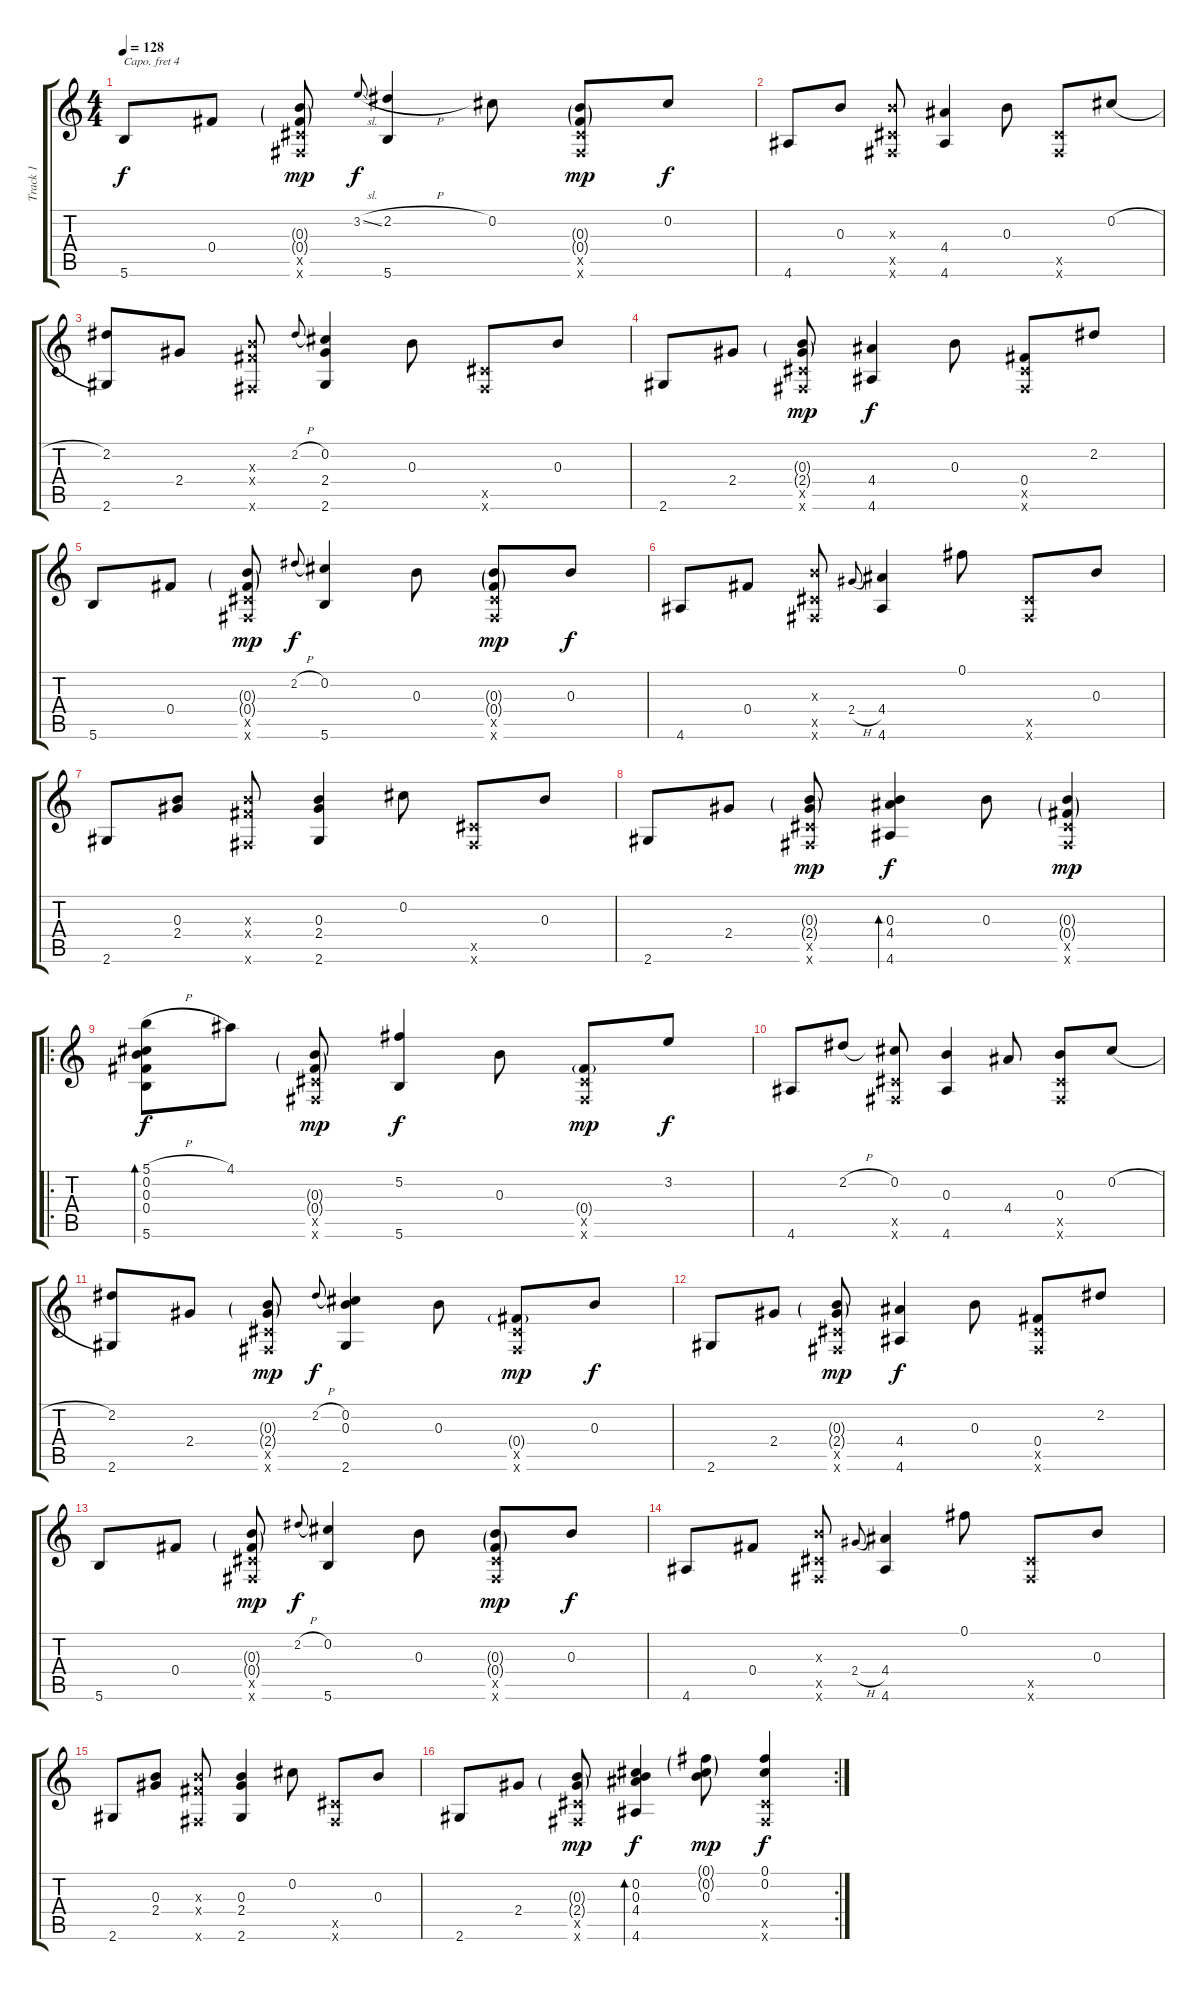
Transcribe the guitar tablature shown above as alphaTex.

\track ("Track 1" "Track 1") {instrument acousticguitarsteel}
\staff {score tabs}
\capo 4
\tuning (D4 A3 G3 D3 A2 D2) {hide}
\ts (4 4)
\tempo 128
\clef g2
\ks c
5.6.8{dy f} 0.4.8 (0.3{g} 0.4{g} 0.5{x} 0.6{x}).8{dy mp} 3.2{sl}.8{gr onbeat dy f} (2.2{h} 5.6).4 0.2.8 (0.3{g} 0.4{g} 0.5{x} 0.6{x}).8{dy mp} 0.2.8{dy f} |
4.6.8 0.3.8 (0.3{x} 0.5{x} 0.6{x}).8 (4.4 4.6).4 0.3.8 (0.5{x} 0.6{x}).8 0.2{h}.8 |
(2.2 2.6).8 2.4.8 (0.3{x} 0.4{x} 0.6{x}).8 2.2{h}.8{gr onbeat} (0.2 2.4 2.6).4 0.3.8 (0.5{x} 0.6{x}).8 0.3.8 |
2.6.8 2.4.8 (0.3{g} 2.4{g} 0.5{x} 0.6{x}).8{dy mp} (4.4 4.6).4{dy f} 0.3.8 (0.4 0.5{x} 0.6{x}).8 2.2.8 |
5.6.8 0.4.8 (0.3{g} 0.4{g} 0.5{x} 0.6{x}).8{dy mp} 2.2{h}.8{gr onbeat dy f} (0.2 5.6).4 0.3.8 (0.3{g} 0.4{g} 0.5{x} 0.6{x}).8{dy mp} 0.3.8{dy f} |
4.6.8 0.4.8 (0.3{x} 0.5{x} 0.6{x}).8 2.4{h}.8{gr onbeat} (4.4 4.6).4 0.1.8 (0.5{x} 0.6{x}).8 0.3.8 |
2.6.8 (0.3 2.4).8 (0.3{x} 0.4{x} 0.6{x}).8 (0.3 2.4 2.6).4 0.2.8 (0.5{x} 0.6{x}).8 0.3.8 |
2.6.8 2.4.8 (0.3{g} 2.4{g} 0.5{x} 0.6{x}).8{dy mp} (0.3 4.4 4.6).4{bd 60 dy f} 0.3.8 (0.3{g} 0.4{g} 0.5{x} 0.6{x}).4{dy mp} |
\ro
(5.1{h} 0.2 0.3 0.4 5.6).8{bd 120 dy f} 4.1.8 (0.3{g} 0.4{g} 0.5{x} 0.6{x}).8{dy mp} (5.2 5.6).4{dy f} 0.3.8 (0.4{g} 0.5{x} 0.6{x}).8{dy mp} 3.2.8{dy f} |
4.6.8 2.2{h}.8 (0.2 0.5{x} 0.6{x}).8 (0.3 4.6).4 4.4.8 (0.3 0.5{x} 0.6{x}).8 0.2{h}.8 |
(2.2 2.6).8 2.4.8 (0.3{g} 2.4{g} 0.5{x} 0.6{x}).8{dy mp} 2.2{h}.8{gr onbeat dy f} (0.2 0.3 2.6).4 0.3.8 (0.4{g} 0.5{x} 0.6{x}).8{dy mp} 0.3.8{dy f} |
2.6.8 2.4.8 (0.3{g} 2.4{g} 0.5{x} 0.6{x}).8{dy mp} (4.4 4.6).4{dy f} 0.3.8 (0.4 0.5{x} 0.6{x}).8 2.2.8 |
5.6.8 0.4.8 (0.3{g} 0.4{g} 0.5{x} 0.6{x}).8{dy mp} 2.2{h}.8{gr onbeat dy f} (0.2 5.6).4 0.3.8 (0.3{g} 0.4{g} 0.5{x} 0.6{x}).8{dy mp} 0.3.8{dy f} |
4.6.8 0.4.8 (0.3{x} 0.5{x} 0.6{x}).8 2.4{h}.8{gr onbeat} (4.4 4.6).4 0.1.8 (0.5{x} 0.6{x}).8 0.3.8 |
2.6.8 (0.3 2.4).8 (0.3{x} 0.4{x} 0.6{x}).8 (0.3 2.4 2.6).4 0.2.8 (0.5{x} 0.6{x}).8 0.3.8 |
\rc 2
2.6.8 2.4.8 (0.3{g} 2.4{g} 0.5{x} 0.6{x}).8{dy mp} (0.2 0.3 4.4 4.6).4{bd 60 dy f} (0.1{g} 0.2{g} 0.3).8{dy mp} (0.1 0.2 0.5{x} 0.6{x}).4{dy f}
